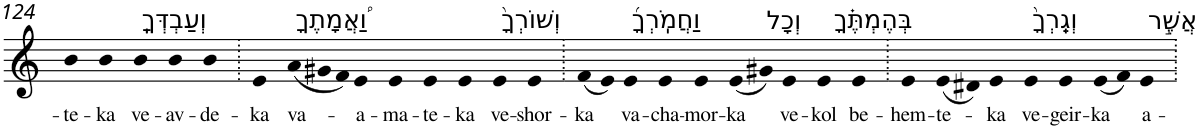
**kern	**text
*part1	*part1
*staff1	*staff1
*I"Piano	*
*I'Pno	*
!!LO:PB:g=z
*clefG2	*
*k[]	*
=124	=124
!	!LO:LY:b
4b	-te-
!	!LO:LY:b
4b	-ka
!LO:TX:a:t=וְעַבְדְּךָֽ	!
!	!LO:LY:b
4b	ve-
!	!LO:LY:b
4b	-av-
!	!LO:LY:b
4b	-de-
=125.	=125.
!	!LO:LY:b
4e	-ka
*Xtuplet	*
!LO:TX:a:t=וַ֠אֲמָתֶךָ	!
!	!LO:LY:b
(12a	va-
12g#X	.
12f)	.
!	!LO:LY:b
4e	-a-
!	!LO:LY:b
4e	-ma-
!	!LO:LY:b
4e	-te-
!	!LO:LY:b
4e	-ka
!LO:TX:a:t=וְשׁוֹרְךָ֨	!
!	!LO:LY:b
4e	ve-
!	!LO:LY:b
4e	-shor-
=126.	=126.
!	!LO:LY:b
(8f	-ka
8e)	.
!LO:TX:a:t=וַחֲמֹֽרְךָ֜	!
!	!LO:LY:b
4e	va-
!	!LO:LY:b
4e	-cha-
!	!LO:LY:b
4e	-mor-
!	!LO:LY:b
(8e	-ka
8g#X)	.
!LO:TX:a:t=וְכָל	!
!	!LO:LY:b
4e	ve-
!	!LO:LY:b
4e	-kol
!LO:TX:a:t=בְּהֶמְתֶּ֗ךָ	!
!	!LO:LY:b
4e	be-
=127.	=127.
!	!LO:LY:b
4e	-hem-
!	!LO:LY:b
(8e	-te-
8d#X)	.
!	!LO:LY:b
4e	-ka
!LO:TX:a:t=וְגֵֽרְךָ֙	!
!	!LO:LY:b
4e	ve-
!	!LO:LY:b
4e	-geir-
!	!LO:LY:b
(8e	-ka
8f)	.
!LO:TX:a:t=אֲשֶׁ֣ר	!
!	!LO:LY:b
4e	a-
=.	=.
*-	*-
